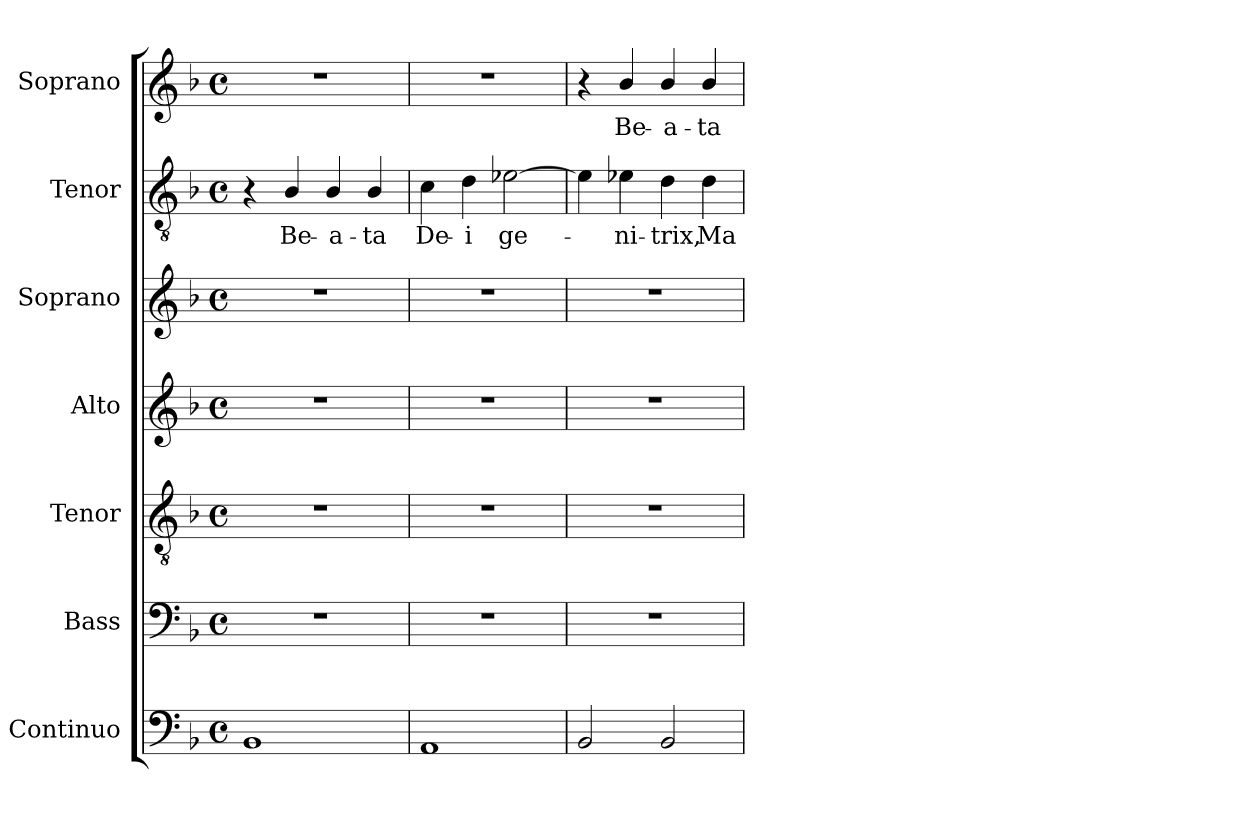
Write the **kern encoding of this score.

**kern	**kern	**kern	**kern	**kern	**kern	**text	**kern	**text
*part7	*part6	*part5	*part4	*part3	*part2	*part2	*part1	*part1
*staff7	*staff6	*staff5	*staff4	*staff3	*staff2	*staff2	*staff1	*staff1
*I"Continuo	*I"Bass	*I"Tenor	*I"Alto	*I"Soprano	*I"Tenor	*	*I"Soprano	*
*I'Cont.	*I'B.	*I'T.	*I'A.	*I'S.	*I'T.	*	*I'S.	*
!!LO:PB:g=z
*clefF4	*clefF4	*clefGv2	*clefG2	*clefG2	*clefGv2	*	*clefG2	*
*	*	*ITrd7c12	*	*	*ITrd7c12	*	*	*
*k[b-]	*k[b-]	*k[b-]	*k[b-]	*k[b-]	*k[b-]	*	*k[b-]	*
*F:	*F:	*F:	*F:	*F:	*F:	*	*F:	*
*M4/4	*M4/4	*M4/4	*M4/4	*M4/4	*M4/4	*	*M4/4	*
*met(c)	*met(c)	*met(c)	*met(c)	*met(c)	*met(c)	*	*met(c)	*
=1	=1	=1	=1	=1	=1	=1	=1	=1
1BB-i	1r	1r	1r	1r	4r	.	1r	.
!	!	!	!	!	!	!LO:LY:b:color=#000000	!	!
.	.	.	.	.	4BB-i/	Be-	.	.
!	!	!	!	!	!	!LO:LY:b:color=#000000	!	!
.	.	.	.	.	4BB-i/	-a-	.	.
!	!	!	!	!	!	!LO:LY:b:color=#000000	!	!
.	.	.	.	.	4BB-i/	-ta	.	.
=2	=2	=2	=2	=2	=2	=2	=2	=2
!	!	!	!	!	!	!LO:LY:b:color=#000000	!	!
1AAi	1r	1r	1r	1r	4Ci\	De-	1r	.
!	!	!	!	!	!	!LO:LY:b:color=#000000	!	!
.	.	.	.	.	4Di\	-i	.	.
!	!	!	!	!	!	!LO:LY:b:color=#000000	!	!
.	.	.	.	.	[2E-Xi\	ge-	.	.
=3	=3	=3	=3	=3	=3	=3	=3	=3
2BB-i/	1r	1r	1r	1r	4E-i\]	.	4r	.
!	!	!	!	!	!	!LO:LY:b:color=#000000	!	!
!	!	!	!	!	!	!	!	!LO:LY:b:color=#000000
.	.	.	.	.	4E-Xi\	-ni-	4b-i/	Be-
!	!	!	!	!	!	!LO:LY:b:color=#000000	!	!
!	!	!	!	!	!	!	!	!LO:LY:b:color=#000000
2BB-i/	.	.	.	.	4Di\	-trix,	4b-i/	-a-
!	!	!	!	!	!	!LO:LY:b:color=#000000	!	!
!	!	!	!	!	!	!	!	!LO:LY:b:color=#000000
.	.	.	.	.	4Di\	Ma-	4b-i/	-ta
=	=	=	=	=	=	=	=	=
*-	*-	*-	*-	*-	*-	*-	*-	*-
